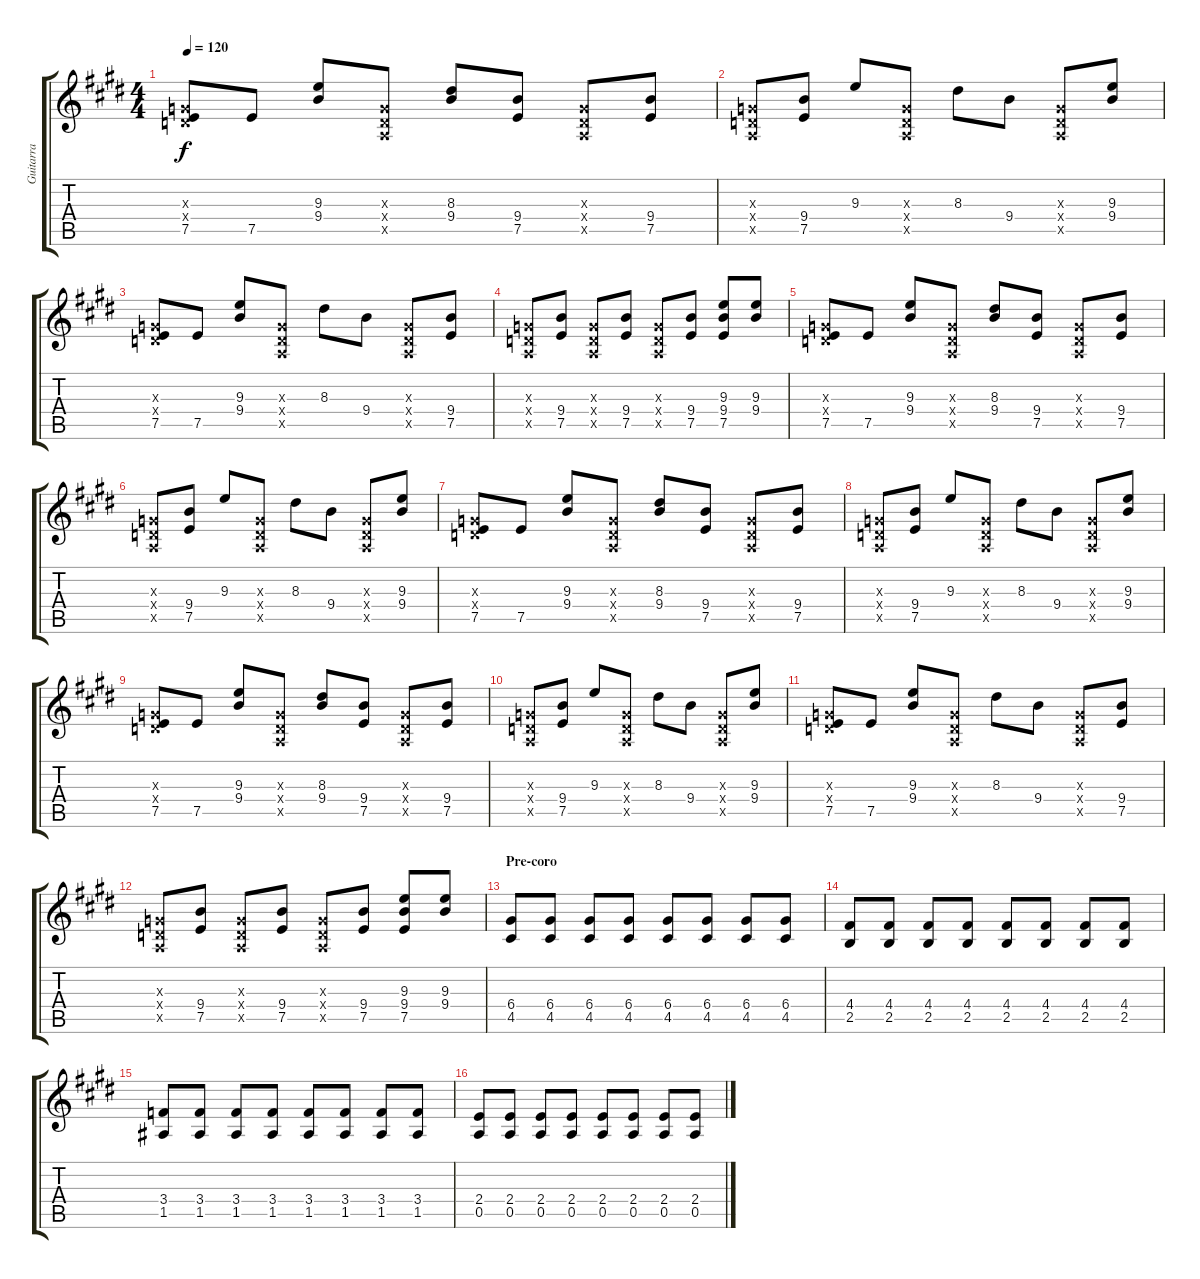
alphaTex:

\track ("Guitarra" "Guitarra") {instrument distortionguitar}
\staff {score tabs}
\tuning (E4 B3 G3 D3 A2 E2) {hide}
\ts (4 4)
\tempo 120
\clef g2
\ks e
(0.3{x} 0.4{x} 7.5).8{dy f} 7.5.8 (9.3 9.4).8 (0.3{x} 0.4{x} 0.5{x}).8 (8.3 9.4).8 (9.4 7.5).8 (0.3{x} 0.4{x} 0.5{x}).8 (9.4 7.5).8 |
(0.3{x} 0.4{x} 0.5{x}).8 (9.4 7.5).8 9.3.8 (0.3{x} 0.4{x} 0.5{x}).8 8.3.8 9.4.8 (0.3{x} 0.4{x} 0.5{x}).8 (9.3 9.4).8 |
(0.3{x} 0.4{x} 7.5).8 7.5.8 (9.3 9.4).8 (0.3{x} 0.4{x} 0.5{x}).8 8.3.8 9.4.8 (0.3{x} 0.4{x} 0.5{x}).8 (9.4 7.5).8 |
(0.3{x} 0.4{x} 0.5{x}).8 (9.4 7.5).8 (0.3{x} 0.4{x} 0.5{x}).8 (9.4 7.5).8 (0.3{x} 0.4{x} 0.5{x}).8 (9.4 7.5).8 (9.3 9.4 7.5).8 (9.3 9.4).8 |
(0.3{x} 0.4{x} 7.5).8 7.5.8 (9.3 9.4).8 (0.3{x} 0.4{x} 0.5{x}).8 (8.3 9.4).8 (9.4 7.5).8 (0.3{x} 0.4{x} 0.5{x}).8 (9.4 7.5).8 |
(0.3{x} 0.4{x} 0.5{x}).8 (9.4 7.5).8 9.3.8 (0.3{x} 0.4{x} 0.5{x}).8 8.3.8 9.4.8 (0.3{x} 0.4{x} 0.5{x}).8 (9.3 9.4).8 |
(0.3{x} 0.4{x} 7.5).8 7.5.8 (9.3 9.4).8 (0.3{x} 0.4{x} 0.5{x}).8 (8.3 9.4).8 (9.4 7.5).8 (0.3{x} 0.4{x} 0.5{x}).8 (9.4 7.5).8 |
(0.3{x} 0.4{x} 0.5{x}).8 (9.4 7.5).8 9.3.8 (0.3{x} 0.4{x} 0.5{x}).8 8.3.8 9.4.8 (0.3{x} 0.4{x} 0.5{x}).8 (9.3 9.4).8 |
(0.3{x} 0.4{x} 7.5).8 7.5.8 (9.3 9.4).8 (0.3{x} 0.4{x} 0.5{x}).8 (8.3 9.4).8 (9.4 7.5).8 (0.3{x} 0.4{x} 0.5{x}).8 (9.4 7.5).8 |
(0.3{x} 0.4{x} 0.5{x}).8 (9.4 7.5).8 9.3.8 (0.3{x} 0.4{x} 0.5{x}).8 8.3.8 9.4.8 (0.3{x} 0.4{x} 0.5{x}).8 (9.3 9.4).8 |
(0.3{x} 0.4{x} 7.5).8 7.5.8 (9.3 9.4).8 (0.3{x} 0.4{x} 0.5{x}).8 8.3.8 9.4.8 (0.3{x} 0.4{x} 0.5{x}).8 (9.4 7.5).8 |
(0.3{x} 0.4{x} 0.5{x}).8 (9.4 7.5).8 (0.3{x} 0.4{x} 0.5{x}).8 (9.4 7.5).8 (0.3{x} 0.4{x} 0.5{x}).8 (9.4 7.5).8 (9.3 9.4 7.5).8 (9.3 9.4).8 |
\section ("" "Pre-coro")
(6.4 4.5).8{instrument overdrivenguitar} (6.4 4.5).8 (6.4 4.5).8 (6.4 4.5).8 (6.4 4.5).8 (6.4 4.5).8 (6.4 4.5).8 (6.4 4.5).8 |
(4.4 2.5).8 (4.4 2.5).8 (4.4 2.5).8 (4.4 2.5).8 (4.4 2.5).8 (4.4 2.5).8 (4.4 2.5).8 (4.4 2.5).8 |
(3.4 1.5).8 (3.4 1.5).8 (3.4 1.5).8 (3.4 1.5).8 (3.4 1.5).8 (3.4 1.5).8 (3.4 1.5).8 (3.4 1.5).8 |
(2.4 0.5).8 (2.4 0.5).8 (2.4 0.5).8 (2.4 0.5).8 (2.4 0.5).8 (2.4 0.5).8 (2.4 0.5).8 (2.4 0.5).8
